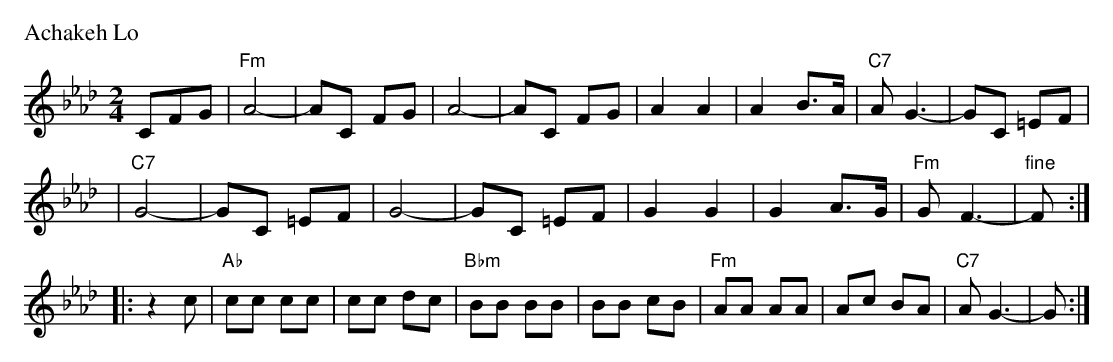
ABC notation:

X:1
M: 2/4
L: 1/8
P: Achakeh Lo
K: Fm
 CFG \
| "Fm"A4- | AC FG \
| A4- | AC FG \
| A2 A2 | A2 B>A \
| "C7"AG3- | GC =EF |
| "C7"G4- | GC =EF \
| G4- | GC =EF \
| G2 G2 | G2 A>G \
| "Fm"GF3- | "fine"F :|
|: z2 c \
| "Ab"cc cc | cc dc \
| "Bbm"BB BB | BB cB \
| "Fm"AA AA | Ac BA \
| "C7"A G3- | G :|
